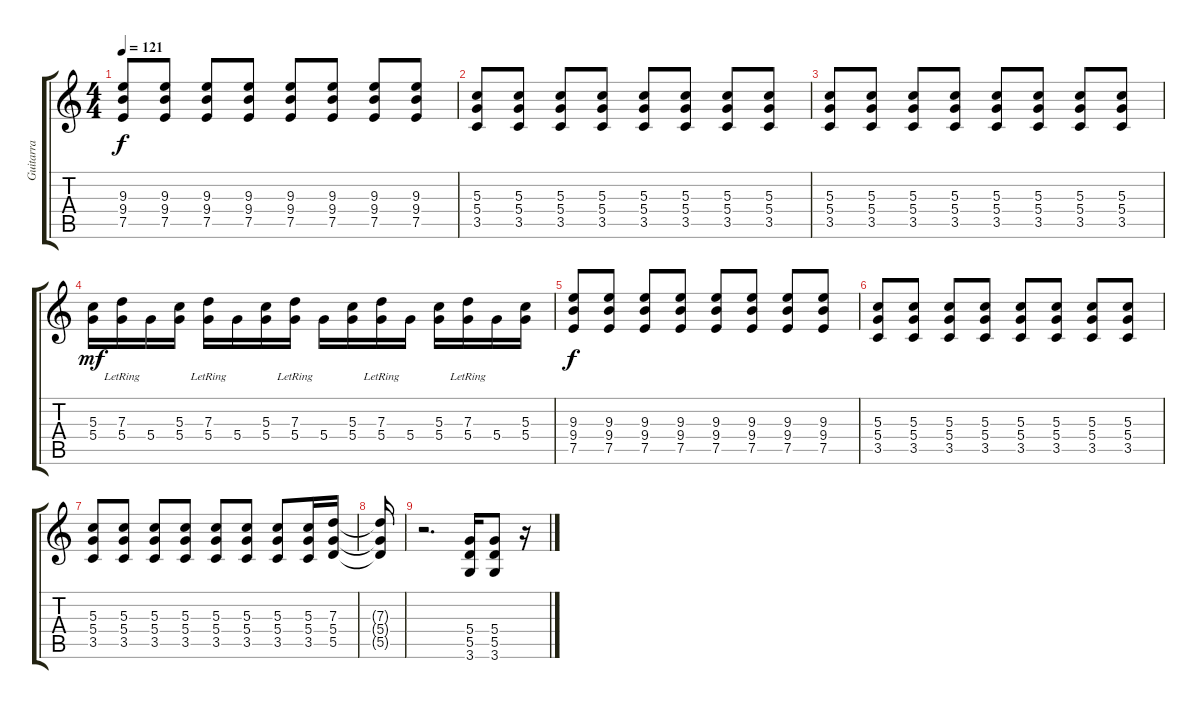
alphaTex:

\track ("Guitarra" "Guitarra") {instrument distortionguitar}
\staff {score tabs}
\tuning (E4 B3 G3 D3 A2 E2) {hide}
\ts (4 4)
\tempo 121
\clef g2
\ks c
(9.3 9.4 7.5).8{dy f} (9.3 9.4 7.5).8 (9.3 9.4 7.5).8 (9.3 9.4 7.5).8 (9.3 9.4 7.5).8 (9.3 9.4 7.5).8 (9.3 9.4 7.5).8 (9.3 9.4 7.5).8 |
(5.3 5.4 3.5).8 (5.3 5.4 3.5).8 (5.3 5.4 3.5).8 (5.3 5.4 3.5).8 (5.3 5.4 3.5).8 (5.3 5.4 3.5).8 (5.3 5.4 3.5).8 (5.3 5.4 3.5).8 |
(5.3 5.4 3.5).8 (5.3 5.4 3.5).8 (5.3 5.4 3.5).8 (5.3 5.4 3.5).8 (5.3 5.4 3.5).8 (5.3 5.4 3.5).8 (5.3 5.4 3.5).8 (5.3 5.4 3.5).8 |
(5.3 5.4).16{dy mf} (7.3{lr} 5.4).16 5.4.16 (5.3 5.4).16 (7.3{lr} 5.4).16 5.4.16 (5.3 5.4).16 (7.3{lr} 5.4).16 5.4.16 (5.3 5.4).16 (7.3{lr} 5.4).16 5.4.16 (5.3 5.4).16 (7.3{lr} 5.4).16 5.4.16 (5.3 5.4).16 |
(9.3 9.4 7.5).8{dy f} (9.3 9.4 7.5).8 (9.3 9.4 7.5).8 (9.3 9.4 7.5).8 (9.3 9.4 7.5).8 (9.3 9.4 7.5).8 (9.3 9.4 7.5).8 (9.3 9.4 7.5).8 |
(5.3 5.4 3.5).8 (5.3 5.4 3.5).8 (5.3 5.4 3.5).8 (5.3 5.4 3.5).8 (5.3 5.4 3.5).8 (5.3 5.4 3.5).8 (5.3 5.4 3.5).8 (5.3 5.4 3.5).8 |
(5.3 5.4 3.5).8 (5.3 5.4 3.5).8 (5.3 5.4 3.5).8 (5.3 5.4 3.5).8 (5.3 5.4 3.5).8 (5.3 5.4 3.5).8 (5.3 5.4 3.5).8 (5.3 5.4 3.5).16 (7.3 5.4 5.5).16 |
(7.3{t} 5.4{t} 5.5{t}).16 |
r.2{d} (5.4 5.5 3.6).16 (5.4 5.5 3.6).8 r.16
